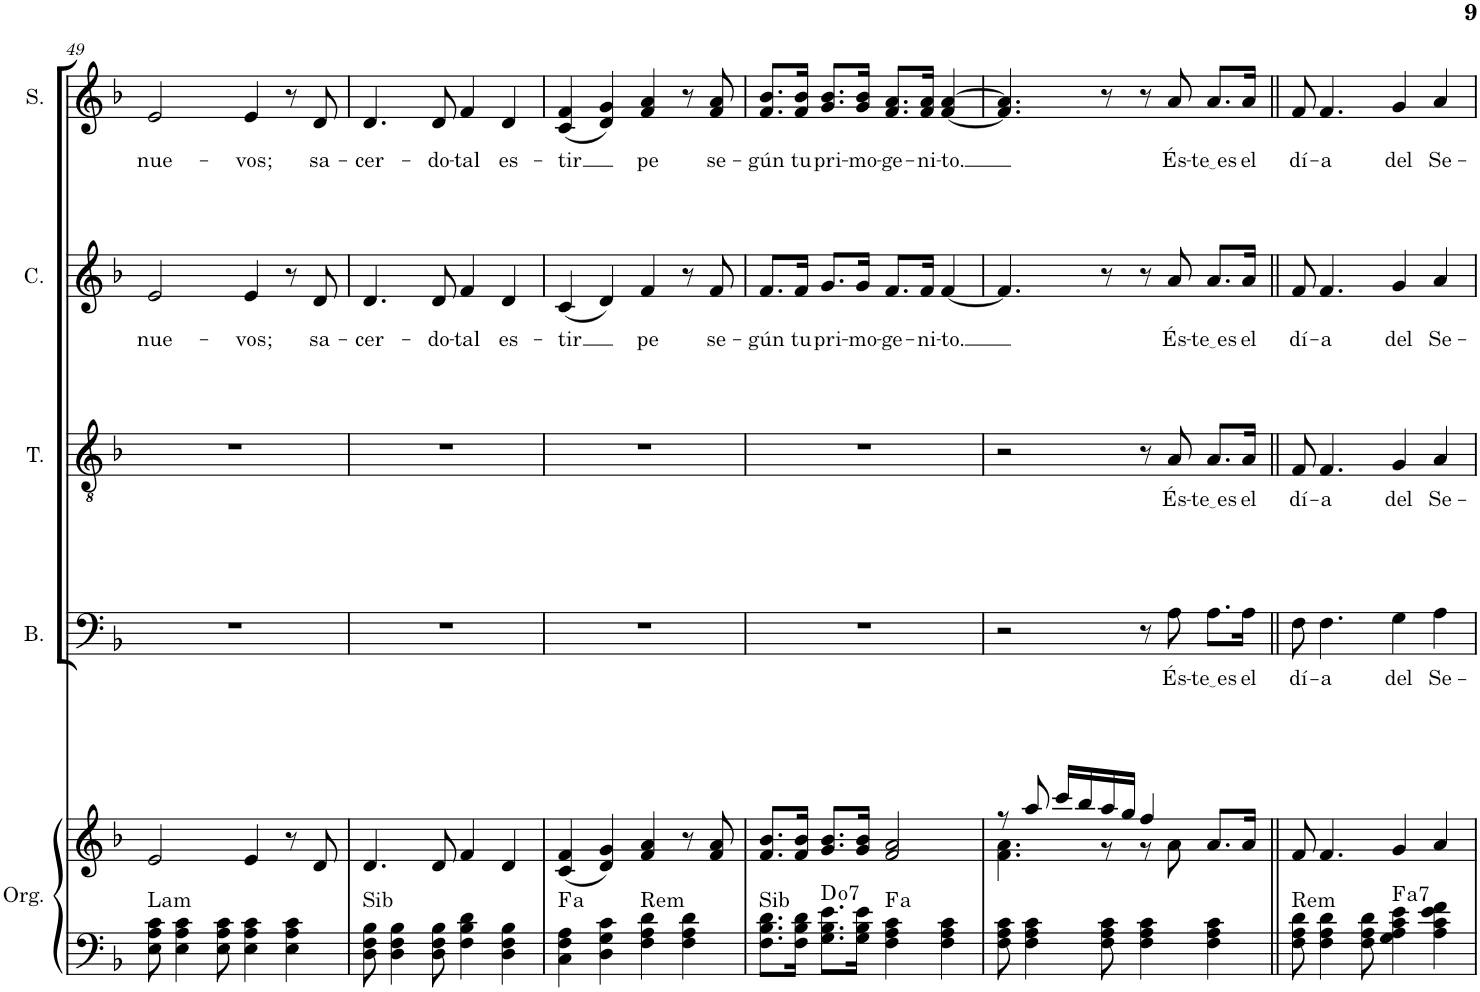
**kern	**kern	**harte	**kern	**text	**kern	**text	**kern	**text	**kern	**text
*part5	*part5	*part5	*part4	*part4	*part3	*part3	*part2	*part2	*part1	*part1
*staff6	*staff5	*	*staff4	*staff4	*staff3	*staff3	*staff2	*staff2	*staff1	*staff1
*I"Órgano	*	*	*I"Bajo	*	*I"Tenor	*	*I"Contralto	*	*I"Soprano	*
*	*	*	*I'B.	*	*I'T.	*	*I'C.	*	*I'S.	*
!!LO:PB:g=z
*clefF4	*clefG2	*	*clefF4	*	*clefGv2	*	*clefG2	*	*clefG2	*
*k[b-]	*k[b-]	*	*k[b-]	*	*k[b-]	*	*k[b-]	*	*k[b-]	*
*M4/4	*M4/4	*	*M4/4	*	*M4/4	*	*M4/4	*	*M4/4	*
=49	=49	=49	=49	=49	=49	=49	=49	=49	=49	=49
!	!	!LO:H:kt=Lam	!	!	!	!	!	!LO:LY:b	!	!LO:LY:b
8E\ 8A\ 8c\	2e/	N	1r	.	1r	.	2e/	nue-	2e/	nue-
4E\ 4A\ 4c\	.	.	.	.	.	.	.	.	.	.
8E\ 8A\ 8c\	.	.	.	.	.	.	.	.	.	.
!	!	!	!	!	!	!	!	!LO:LY:b	!	!LO:LY:b
4E\ 4A\ 4c\	4e/	.	.	.	.	.	4e/	-vos;	4e/	-vos;
4E\ 4A\ 4c\	8r	.	.	.	.	.	8r	.	8r	.
!	!	!	!	!	!	!	!	!LO:LY:b	!	!LO:LY:b
.	8d/	.	.	.	.	.	8d/	sa-	8d/	sa-
=50	=50	=50	=50	=50	=50	=50	=50	=50	=50	=50
!	!	!LO:H:kt=Sib	!	!	!	!	!	!LO:LY:b	!	!LO:LY:b
8D\ 8F\ 8B-\	4.d/	N	1r	.	1r	.	4.d/	-cer-	4.d/	-cer-
4D\ 4F\ 4B-\	.	.	.	.	.	.	.	.	.	.
!	!	!	!	!	!	!	!	!LO:LY:b	!	!LO:LY:b
8D\ 8F\ 8B-\	8d/	.	.	.	.	.	8d/	-do-	8d/	-do-
!	!	!	!	!	!	!	!	!LO:LY:b	!	!LO:LY:b
4F\ 4B-\ 4d\	4f/	.	.	.	.	.	4f/	-tal	4f/	-tal
!	!	!	!	!	!	!	!	!LO:LY:b	!	!LO:LY:b
4D\ 4F\ 4B-\	4d/	.	.	.	.	.	4d/	es-	4d/	es-
=51	=51	=51	=51	=51	=51	=51	=51	=51	=51	=51
!	!	!LO:H:kt=a	!	!	!	!	!	!LO:LY:b	!	!LO:LY:b
4C\ 4F\ 4A\	(4c/ 4f/	.	1r	.	1r	.	(4c/	-tir	(4c/ 4f/	-tir
4D\ 4G\ 4c\	4d/ 4g/)	.	.	.	.	.	4d/)	.	4d/ 4g/)	.
!	!	!LO:H:kt=Rem	!	!	!	!	!	!LO:LY:b	!	!LO:LY:b
4F\ 4A\ 4d\	4f/ 4a/	N	.	.	.	.	4f/	pe	4f/ 4a/	pe
4F\ 4A\ 4d\	8r	.	.	.	.	.	8r	.	8r	.
!	!	!	!	!	!	!	!	!LO:LY:b	!	!LO:LY:b
.	8f/ 8a/	.	.	.	.	.	8f/	se-	8f/ 8a/	se-
=52	=52	=52	=52	=52	=52	=52	=52	=52	=52	=52
!	!	!LO:H:kt=Sib	!	!	!	!	!	!LO:LY:b	!	!LO:LY:b
8.F\ 8.B-\ 8.d\L	8.f/ 8.b-/L	N	1r	.	1r	.	8.f/L	-gún	8.f/ 8.b-/L	-gún
!	!	!	!	!	!	!	!	!LO:LY:b	!	!LO:LY:b
16F\ 16B-\ 16d\Jk	16f/ 16b-/Jk	.	.	.	.	.	16f/Jk	tu	16f/ 16b-/Jk	tu
!	!	!LO:H:kt=7	!	!	!	!	!	!LO:LY:b	!	!LO:LY:b
8.G\ 8.B-\ 8.e\L	8.g/ 8.b-/L	D:dim7	.	.	.	.	8.g/L	pri-	8.g/ 8.b-/L	pri-
!	!	!	!	!	!	!	!	!LO:LY:b	!	!LO:LY:b
16G\ 16B-\ 16e\Jk	16g/ 16b-/Jk	.	.	.	.	.	16g/Jk	-mo-	16g/ 16b-/Jk	-mo-
!	!	!LO:H:kt=a	!	!	!	!	!	!LO:LY:b	!	!LO:LY:b
4F\ 4A\ 4c\	2f/ 2a/	.	.	.	.	.	8.f/L	-ge-	8.f/ 8.a/L	-ge-
!	!	!	!	!	!	!	!	!LO:LY:b	!	!LO:LY:b
.	.	.	.	.	.	.	16f/Jk	-ni-	16f/ 16a/Jk	-ni-
!	!	!	!	!	!	!	!	!LO:LY:b	!	!LO:LY:b
4F\ 4A\ 4c\	.	.	.	.	.	.	[4f/	-to.	[4f/ [4a/	-to.
=53	=53	=53	=53	=53	=53	=53	=53	=53	=53	=53
*	*^	*	*	*	*	*	*	*	*	*
8F\ 8A\ 8c\	8r	4.f\ 4.a\	.	2r	.	2r	.	4.f/]	.	4.f/] 4.a/]	.
4F\ 4A\ 4c\	8aa/	.	.	.	.	.	.	.	.	.	.
.	16ccc/LL	.	.	.	.	.	.	.	.	.	.
.	16bb-/	.	.	.	.	.	.	.	.	.	.
8F\ 8A\ 8c\	16aa/	8r	.	.	.	.	.	8r	.	8r	.
.	16gg/JJ	.	.	.	.	.	.	.	.	.	.
4F\ 4A\ 4c\	4ff/	8r	.	8r	.	8r	.	8r	.	8r	.
!	!	!	!	!	!LO:LY:b	!	!LO:LY:b	!	!LO:LY:b	!	!LO:LY:b
.	.	8a\	.	8A\	És-	8A/	És-	8a/	És-	8a/	És-
!	!	!	!	!	!LO:LY:b	!	!LO:LY:b	!	!LO:LY:b	!	!LO:LY:b
4F\ 4A\ 4c\	8.a/L	4ryy	.	8.A\L	te es	8.A/L	te es	8.a/L	te es	8.a/L	te es
!	!	!	!	!	!LO:LY:b	!	!LO:LY:b	!	!LO:LY:b	!	!LO:LY:b
.	16a/Jk	.	.	16A\Jk	el	16A/Jk	el	16a/Jk	el	16a/Jk	el
*	*v	*v	*	*	*	*	*	*	*	*	*
=54||	=54||	=54||	=54||	=54||	=54||	=54||	=54||	=54||	=54||	=54||
!	!	!LO:H:kt=Rem	!	!LO:LY:b	!	!LO:LY:b	!	!LO:LY:b	!	!LO:LY:b
8F\ 8A\ 8d\	8f/	N	8F\	dí-	8F/	dí-	8f/	dí-	8f/	dí-
!	!	!	!	!LO:LY:b	!	!LO:LY:b	!	!LO:LY:b	!	!LO:LY:b
4F\ 4A\ 4d\	4.f/	.	4.F\	-a	4.F/	-a	4.f/	-a	4.f/	-a
8F\ 8A\ 8d\	.	.	.	.	.	.	.	.	.	.
!	!	!LO:H:kt=a	!	!LO:LY:b	!	!LO:LY:b	!	!LO:LY:b	!	!LO:LY:b
4G\ 4A\ 4c\ 4e\	4g/	.	4G\	del	4G/	del	4g/	del	4g/	del
!	!	!	!	!LO:LY:b	!	!LO:LY:b	!	!LO:LY:b	!	!LO:LY:b
4A\ 4c\ 4e\ 4f\	4a/	.	4A\	Se-	4A/	Se-	4a/	Se-	4a/	Se-
=	=	=	=	=	=	=	=	=	=	=
*-	*-	*-	*-	*-	*-	*-	*-	*-	*-	*-
